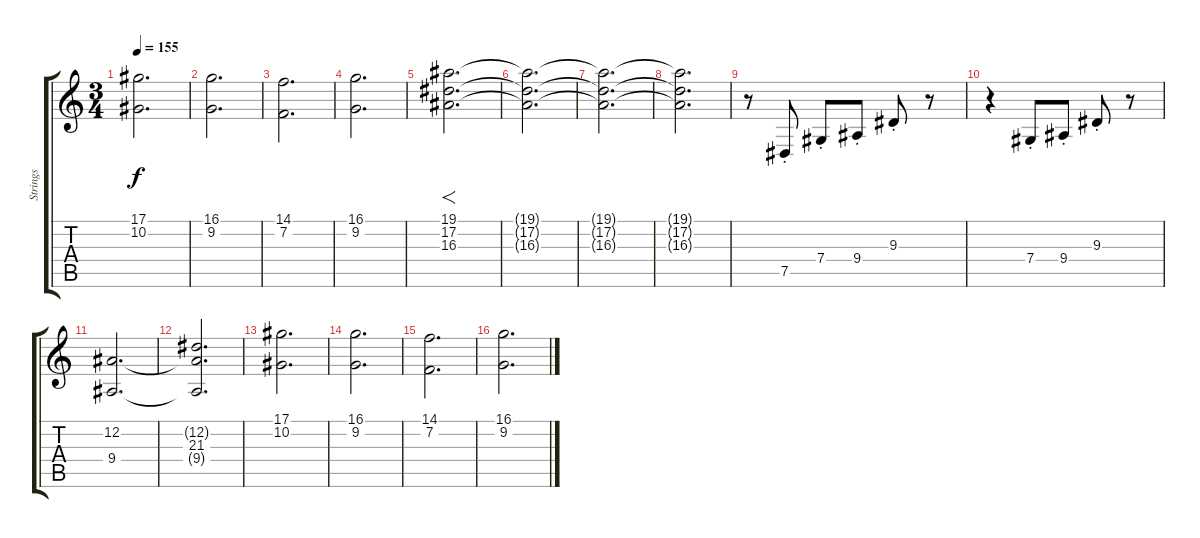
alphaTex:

\track ("Strings" "Strings") {instrument synthstrings1}
\staff {score tabs}
\tuning (Eb4 Bb3 Gb3 Db3 Ab2 Eb2) {hide}
\ts (3 4)
\tempo 155
\clef g2
\ks c
(17.1 10.2).2{d dy f} |
(16.1 9.2).2{d} |
(14.1 7.2).2{d} |
(16.1 9.2).2{d} |
(19.1 17.2 16.3).2{f d} |
(19.1{t} 17.2{t} 16.3{t}).2{d} |
(19.1{t} 17.2{t} 16.3{t}).2{d} |
(19.1{t} 17.2{t} 16.3{t}).2{d} |
r.8{instrument stringensemble1} 7.5{st}.8 7.4{st}.8 9.4{st}.8 9.3{st}.8 r.8 |
r.4 7.4{st}.8 9.4{st}.8 9.3{st}.8 r.8 |
(12.2 9.4).2{d instrument synthstrings1} |
(12.2{t} 21.3 9.4{t}).2{d} |
(17.1 10.2).2{d} |
(16.1 9.2).2{d} |
(14.1 7.2).2{d} |
(16.1 9.2).2{d}
